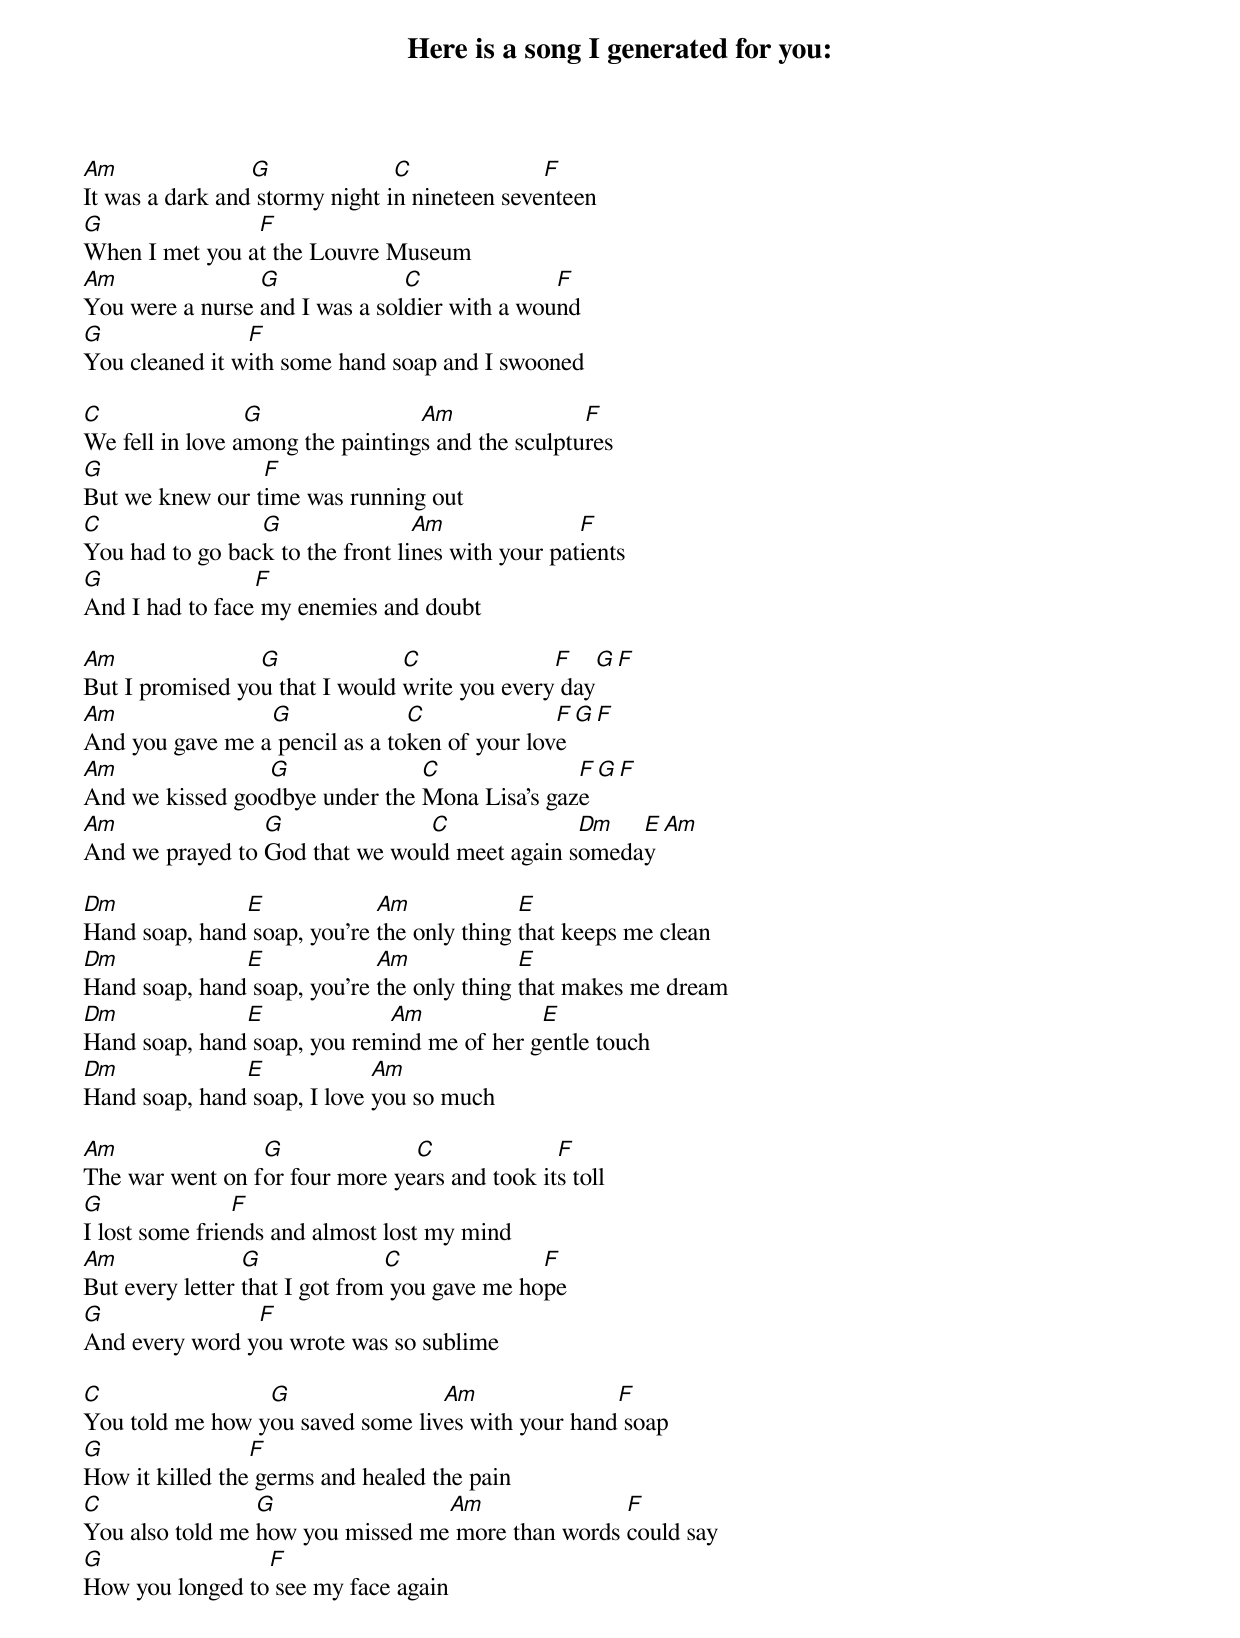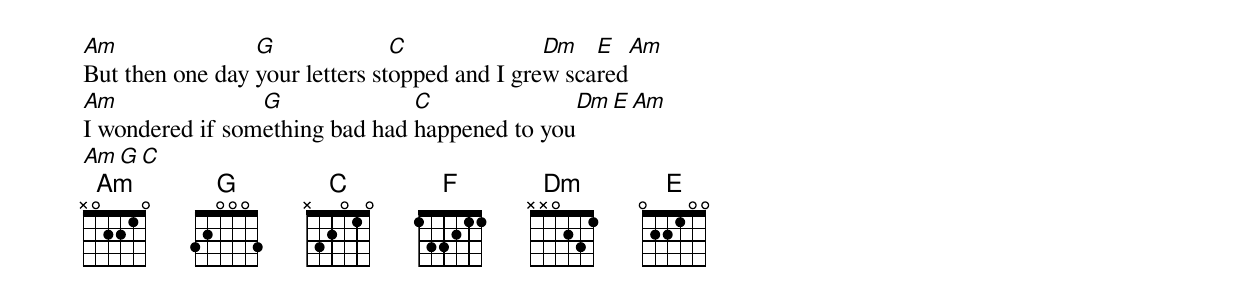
Here is a song I generated for you:

Am               G              C              F
It was a dark and stormy night in nineteen seventeen
G               F
When I met you at the Louvre Museum
Am               G              C              F
You were a nurse and I was a soldier with a wound
G               F
You cleaned it with some hand soap and I swooned

C                G                Am               F
We fell in love among the paintings and the sculptures
G                F
But we knew our time was running out
C                G                Am               F
You had to go back to the front lines with your patients
G                F
And I had to face my enemies and doubt

Am               G              C              F    G    F
But I promised you that I would write you every day
Am               G              C              F    G    F
And you gave me a pencil as a token of your love
Am               G              C              F    G    F
And we kissed goodbye under the Mona Lisa's gaze
Am               G              C              Dm   E    Am
And we prayed to God that we would meet again someday

Dm             E             Am             E
Hand soap, hand soap, you're the only thing that keeps me clean
Dm             E             Am             E
Hand soap, hand soap, you're the only thing that makes me dream
Dm             E             Am             E
Hand soap, hand soap, you remind me of her gentle touch
Dm             E             Am
Hand soap, hand soap, I love you so much

Am               G              C              F
The war went on for four more years and took its toll
G               F
I lost some friends and almost lost my mind
Am               G              C              F
But every letter that I got from you gave me hope
G               F
And every word you wrote was so sublime

C                G                Am               F
You told me how you saved some lives with your hand soap
G                F
How it killed the germs and healed the pain
C                G                Am               F
You also told me how you missed me more than words could say
G                F
How you longed to see my face again

Am               G              C              Dm   E    Am
But then one day your letters stopped and I grew scared
Am               G              C              Dm   E    Am
I wondered if something bad had happened to you
Am               G              C
